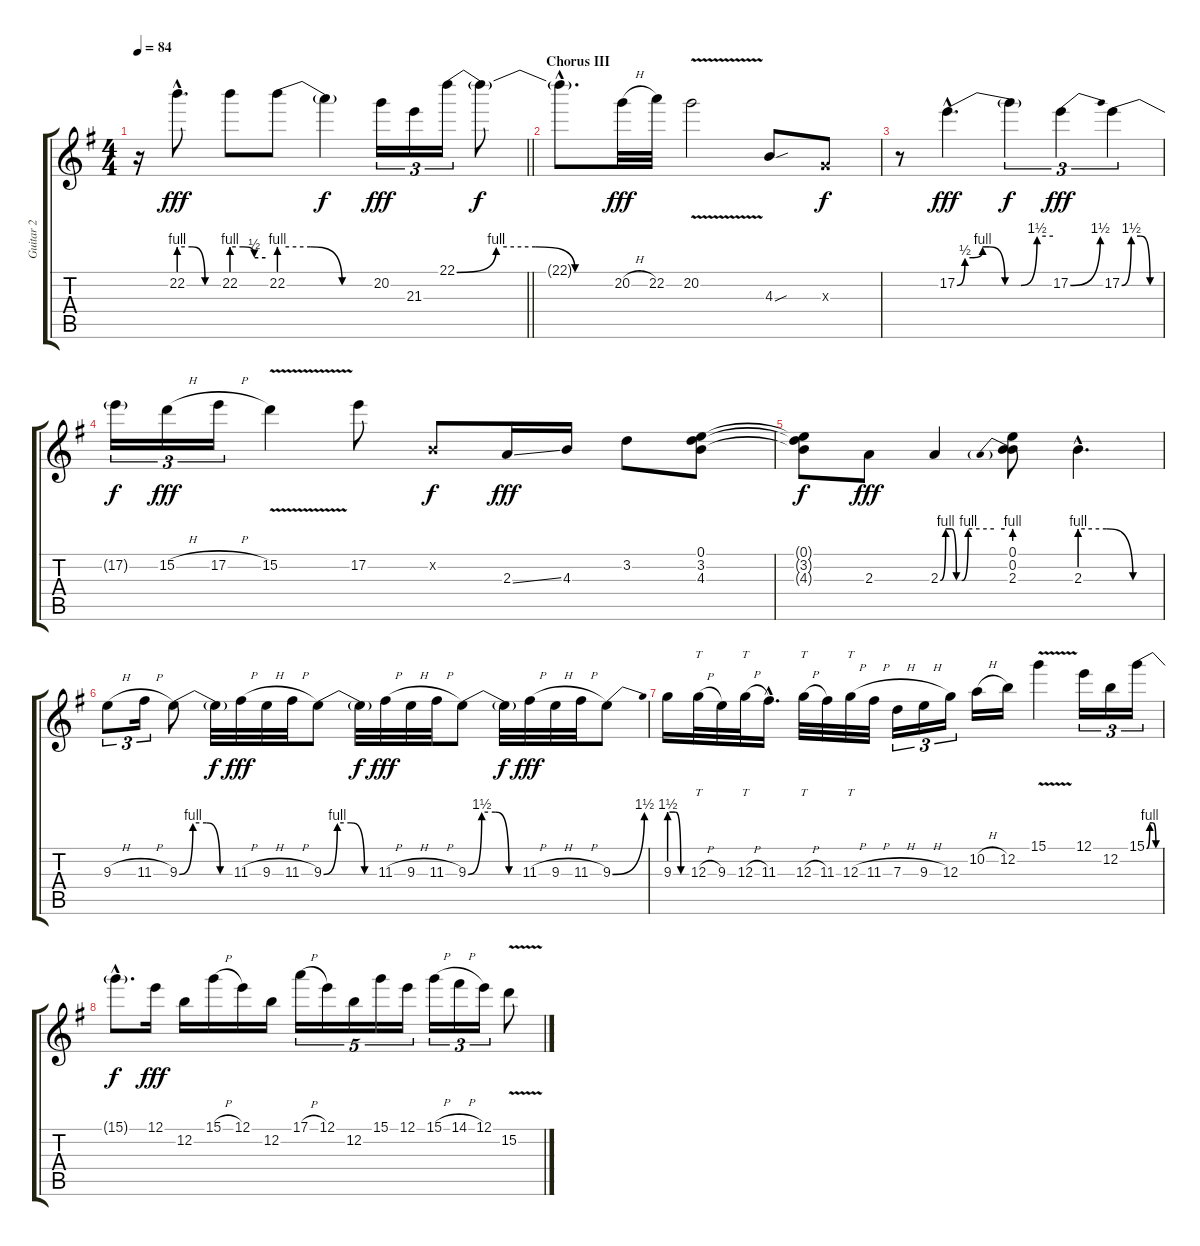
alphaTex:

\track ("Guitar 2" "Guitar 2") {instrument overdrivenguitar}
\staff {score tabs}
\tuning (E4 B3 G3 D3 A2 E2) {hide}
\ts (4 4)
\tempo 84
\clef g2
\barLineRight lightlight
\ks g
r.16{dy fff} 22.2{be (custom 0 4 20 4 40 0 60 0) hac}.8{d} 22.2{be (custom 0 4 20 4 40 2 60 2)}.8 22.2{be (custom 0 4 20 4 40 0 60 0)}.8 22.2{t}.4{dy f} 20.2.16{tu (3 2) dy fff} 21.3.16{tu (3 2)} 22.1{be (custom 0 0 15 4 30 4 45 0 60 0)}.16{tu (3 2)} 22.1{t}.8{dy f} |
\section ("" "Chorus III")
22.1{hac t}.8{d} 20.2{h}.32{dy fff} 22.2.32 20.2{v}.2 4.3{sou}.8 0.3{x}.8{dy f} |
r.8 17.2{be (custom 0 0 5 2 10 2 16 4 20 4 30 0 40 0 50 6 60 6) hac}.4{d dy fff} 17.2{t}.4{tu (3 2) dy f} 17.2{be (bend 0 0 60 6)}.4{tu (3 2) dy fff} 17.2{be (custom 0 0 15 6 30 6 45 0 60 0)}.4{tu (3 2)} |
17.2{t}.16{tu (3 2) dy f} 15.2{h}.16{tu (3 2) dy fff} 17.2{h}.16{tu (3 2)} 15.2{v}.4 17.2.8 0.2{x}.8{dy f} 2.3{ss}.16{dy fff} 4.3.16 3.2.8 (0.1 3.2 4.3).8 |
(0.1{t} 3.2{t} 4.3{t}).8{dy f} 2.3.8{dy fff} 2.3{be (custom 0 0 5 4 10 4 15 0 20 0 26 4 50 4 60 4)}.4 (0.1 0.2 2.3{be (prebend 0 4 60 4)}).8 2.3{be (custom 0 4 20 4 40 0 60 0) hac}.4{d} |
9.3{h}.8{tu (3 2)} 11.3{h}.16{tu (3 2)} 9.3{be (custom 0 0 15 4 30 4 45 0 60 0)}.8 9.3{t}.32{dy f} 11.3{h}.32{dy fff} 9.3{h}.32 11.3{h}.32 9.3{be (custom 0 0 15 4 30 4 45 0 60 0)}.8 9.3{t}.32{dy f} 11.3{h}.32{dy fff} 9.3{h}.32 11.3{h}.32 9.3{be (custom 0 0 15 6 30 6 45 0 60 0)}.8 9.3{t}.32{dy f} 11.3{h}.32{dy fff} 9.3{h}.32 11.3{h}.32 9.3{be (bend 0 0 60 6)}.8 |
9.3{be (custom 0 6 20 6 40 0 60 0)}.16 12.3{h}.32{tt} 9.3.32 12.3{h}.32{tt} 11.3{hac}.16{d} 12.3{h}.32{tt} 11.3.32 12.3{h}.32{tt} 11.3{h}.32 7.3{h}.16{tu (3 2)} 9.3{h}.16{tu (3 2)} 12.3.16{tu (3 2)} 10.2{h}.16 12.2.16 15.1{v}.4 12.1.16{tu (3 2)} 12.2.16{tu (3 2)} 15.1{be (custom 0 0 15 4 30 4 45 0 60 0)}.16{tu (3 2)} |
15.1{hac t}.8{d dy f} 12.1.16{dy fff} 12.2.16 15.1{h}.16 12.1.16 12.2.16 17.1{h}.16{tu (5 4)} 12.1.16{tu (5 4)} 12.2.16{tu (5 4)} 15.1.16{tu (5 4)} 12.1.16{tu (5 4)} 15.1{h}.16{tu (3 2)} 14.1{h}.16{tu (3 2)} 12.1.16{tu (3 2)} 15.2{v}.8
